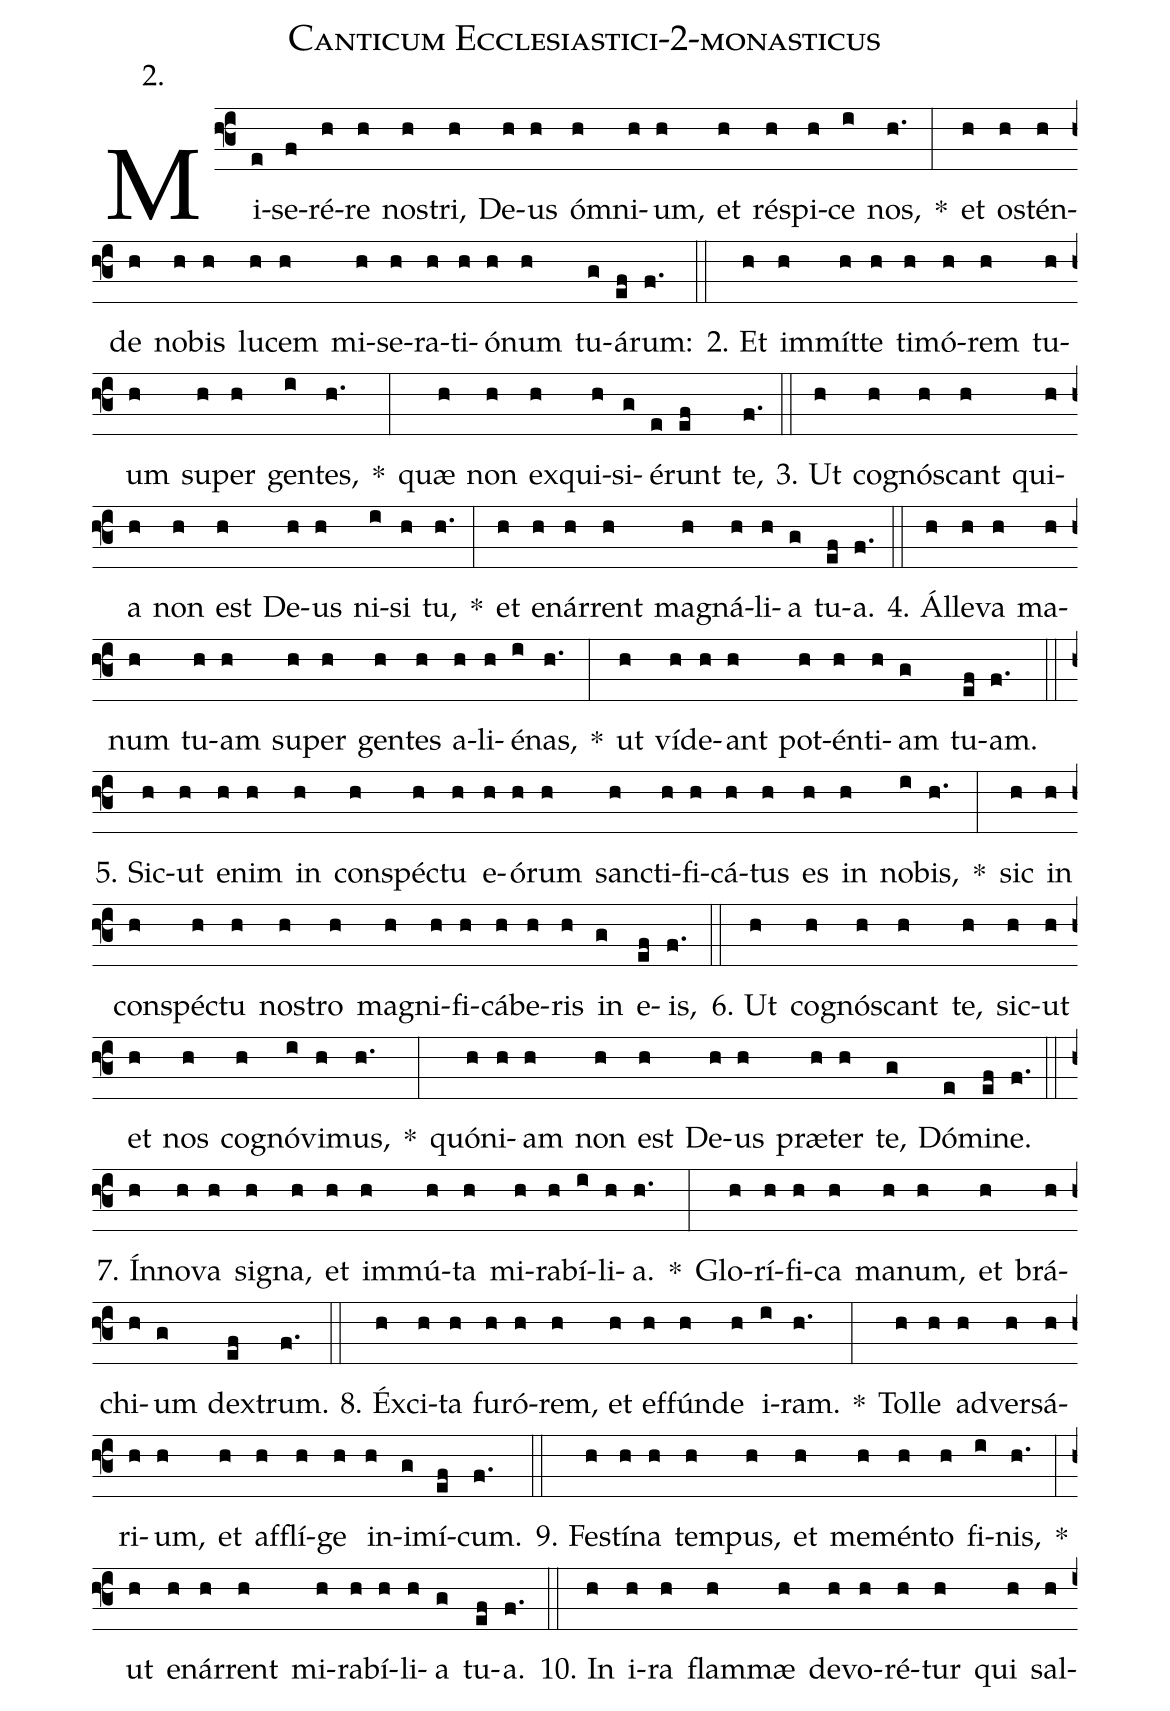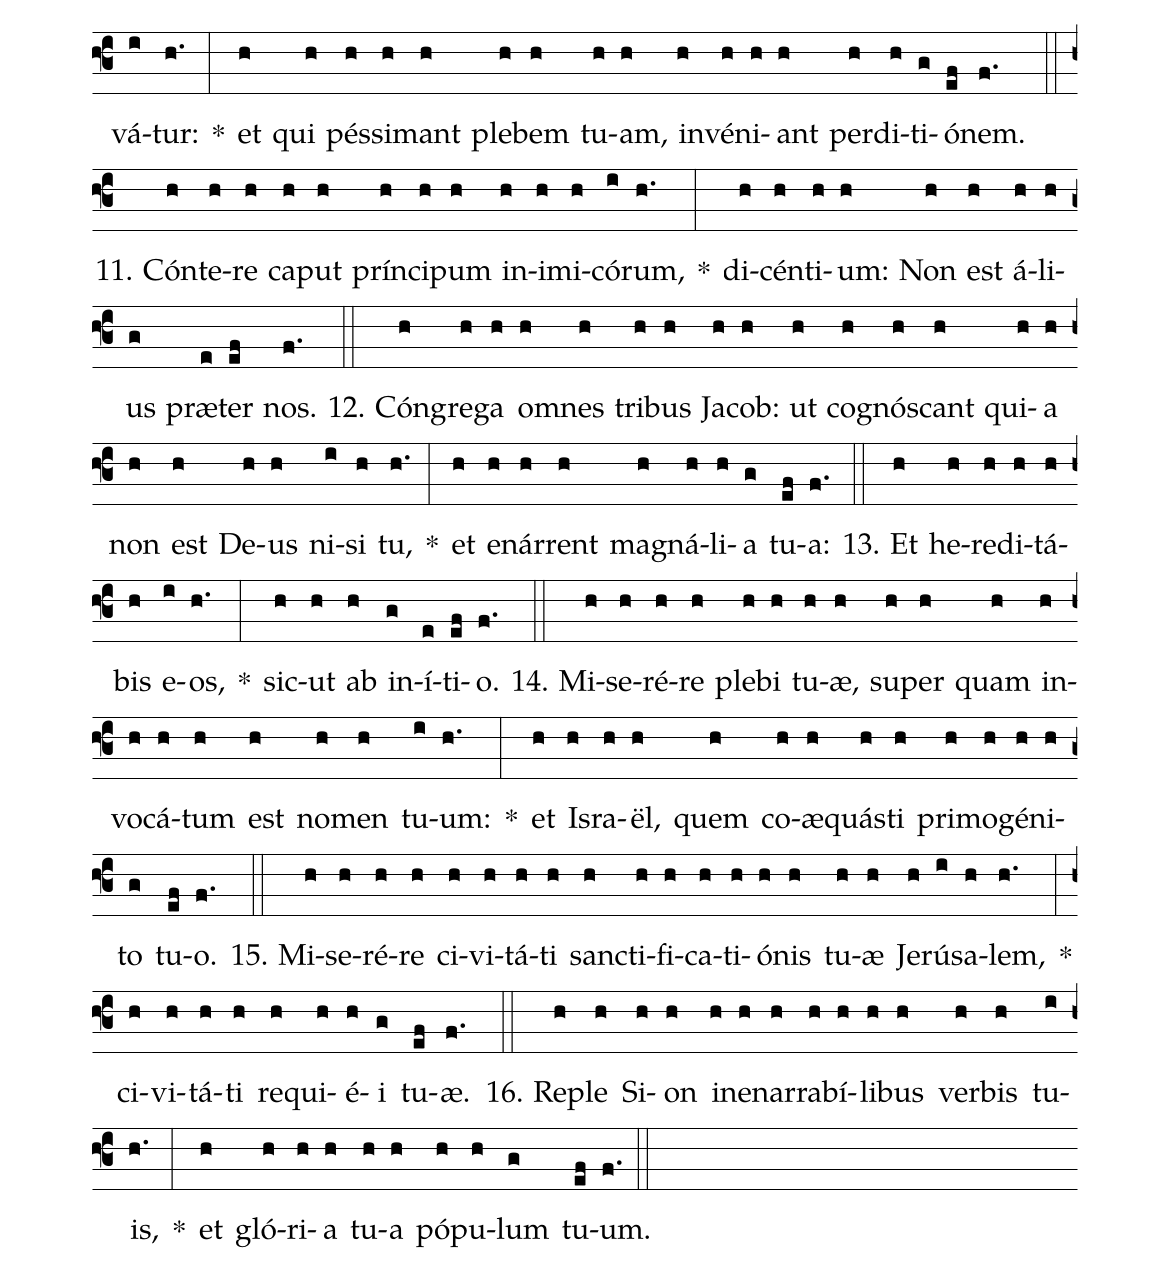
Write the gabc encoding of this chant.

name: Canticum Ecclesiastici-2-monasticus;
annotation: 2.;
%%
(f3)Mi(e)se(f)ré(h)re(h) nos(h)tri,(h) De(h)us(h) óm(h)ni(h)um,(h) et(h) ré(h)spi(h)ce(i) nos,(h.) *(:) et(h) os(h)tén(h)de(h) no(h)bis(h) lu(h)cem(h) mi(h)se(h)ra(h)ti(h)ó(h)num(h) tu(g)á(ef)rum:(f.) (::)
2. Et(h) im(h)mít(h)te(h) ti(h)mó(h)rem(h) tu(h)um(h) su(h)per(h) gen(i)tes,(h.) *(:) quæ(h) non(h) ex(h)qui(h)si(g)é(e)runt(ef) te,(f.) (::)
3. Ut(h) co(h)gnós(h)cant(h) qui(h)a(h) non(h) est(h) De(h)us(h) ni(i)si(h) tu,(h.) *(:) et(h) e(h)nár(h)rent(h) ma(h)gná(h)li(h)a(g) tu(ef)a.(f.) (::)
4. Ál(h)le(h)va(h) ma(h)num(h) tu(h)am(h) su(h)per(h) gen(h)tes(h) a(h)li(h)é(i)nas,(h.) *(:) ut(h) ví(h)de(h)ant(h) pot(h)én(h)ti(h)am(g) tu(ef)am.(f.) (::)
5. Sic(h)ut(h) e(h)nim(h) in(h) con(h)spéc(h)tu(h) e(h)ó(h)rum(h) sanc(h)ti(h)fi(h)cá(h)tus(h) es(h) in(h) no(i)bis,(h.) *(:) sic(h) in(h) con(h)spéc(h)tu(h) nos(h)tro(h) ma(h)gni(h)fi(h)cá(h)be(h)ris(h) in(g) e(ef)is,(f.) (::)
6. Ut(h) co(h)gnós(h)cant(h) te,(h) sic(h)ut(h) et(h) nos(h) co(h)gnó(i)vi(h)mus,(h.) *(:) quón(h)i(h)am(h) non(h) est(h) De(h)us(h) præ(h)ter(h) te,(g) Dó(e)mi(ef)ne.(f.) (::)
7. Ín(h)no(h)va(h) si(h)gna,(h) et(h) im(h)mú(h)ta(h) mi(h)ra(h)bí(i)li(h)a.(h.) *(:) Glo(h)rí(h)fi(h)ca(h) ma(h)num,(h) et(h) brá(h)chi(h)um(g) dex(ef)trum.(f.) (::)
8. Éx(h)ci(h)ta(h) fu(h)ró(h)rem,(h) et(h) ef(h)fún(h)de(h) i(i)ram.(h.) *(:) Tol(h)le(h) ad(h)ver(h)sá(h)ri(h)um,(h) et(h) af(h)flí(h)ge(h) in(h)i(g)mí(ef)cum.(f.) (::)
9. Fes(h)tí(h)na(h) tem(h)pus,(h) et(h) me(h)mén(h)to(h) fi(i)nis,(h.) *(:) ut(h) e(h)nár(h)rent(h) mi(h)ra(h)bí(h)li(h)a(g) tu(ef)a.(f.) (::)
10. In(h) i(h)ra(h) flam(h)mæ(h) de(h)vo(h)ré(h)tur(h) qui(h) sal(h)vá(i)tur:(h.) *(:) et(h) qui(h) pés(h)si(h)mant(h) ple(h)bem(h) tu(h)am,(h) in(h)vé(h)ni(h)ant(h) per(h)di(h)ti(g)ó(ef)nem.(f.) (::)
11. Cón(h)te(h)re(h) ca(h)put(h) prín(h)ci(h)pum(h) in(h)i(h)mi(h)có(i)rum,(h.) *(:) di(h)cén(h)ti(h)um:(h) Non(h) est(h) á(h)li(h)us(g) præ(e)ter(ef) nos.(f.) (::)
12. Cón(h)gre(h)ga(h) om(h)nes(h) tri(h)bus(h) Ja(h)cob:(h) ut(h) co(h)gnós(h)cant(h) qui(h)a(h) non(h) est(h) De(h)us(h) ni(i)si(h) tu,(h.) *(:) et(h) e(h)nár(h)rent(h) ma(h)gná(h)li(h)a(g) tu(ef)a:(f.) (::)
13. Et(h) he(h)re(h)di(h)tá(h)bis(h) e(i)os,(h.) *(:) sic(h)ut(h) ab(h) in(g)í(e)ti(ef)o.(f.) (::)
14. Mi(h)se(h)ré(h)re(h) ple(h)bi(h) tu(h)æ,(h) su(h)per(h) quam(h) in(h)vo(h)cá(h)tum(h) est(h) no(h)men(h) tu(i)um:(h.) *(:) et(h) Is(h)ra(h)ël,(h) quem(h) co(h)æ(h)quás(h)ti(h) pri(h)mo(h)gé(h)ni(h)to(g) tu(ef)o.(f.) (::)
15. Mi(h)se(h)ré(h)re(h) ci(h)vi(h)tá(h)ti(h) sanc(h)ti(h)fi(h)ca(h)ti(h)ó(h)nis(h) tu(h)æ(h) Je(h)rú(i)sa(h)lem,(h.) *(:) ci(h)vi(h)tá(h)ti(h) re(h)qui(h)é(h)i(g) tu(ef)æ.(f.) (::)
16. Re(h)ple(h) Si(h)on(h) in(h)e(h)nar(h)ra(h)bí(h)li(h)bus(h) ver(h)bis(h) tu(i)is,(h.) *(:) et(h) gló(h)ri(h)a(h) tu(h)a(h) pó(h)pu(h)lum(g) tu(ef)um.(f.) (::)
